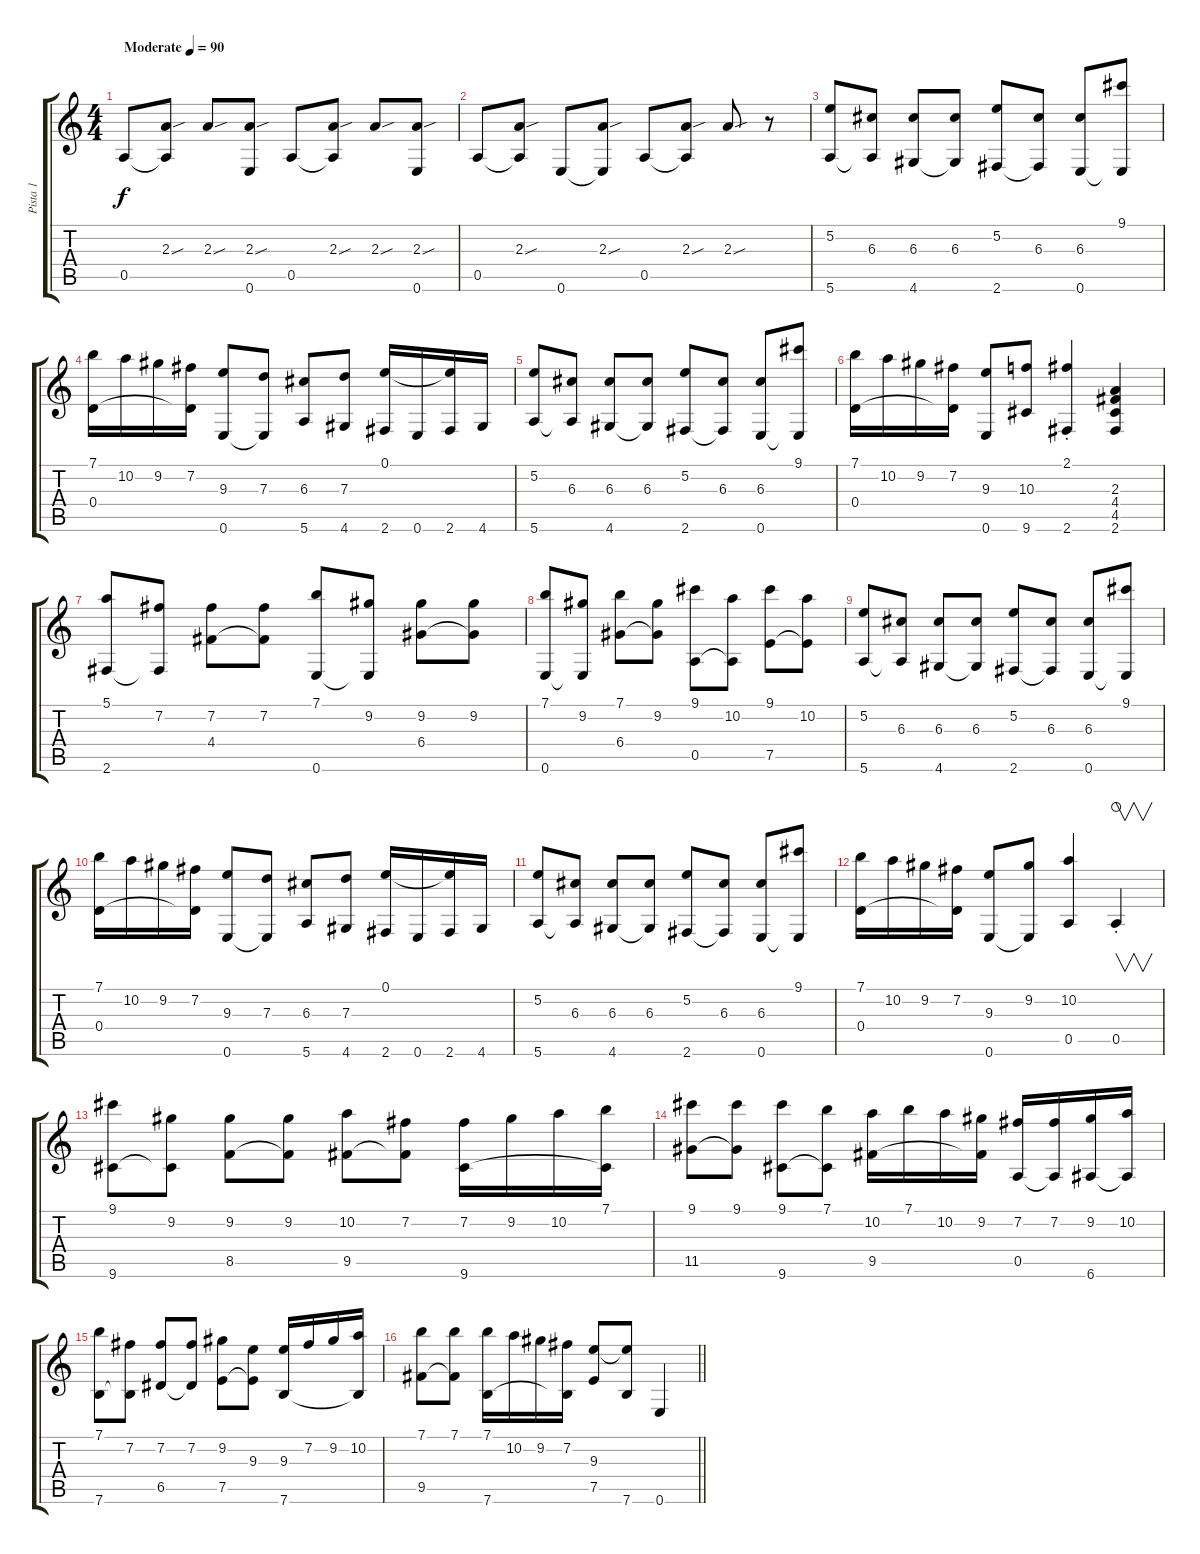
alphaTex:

\track ("Pista 1" "Pista 1") {instrument acousticguitarnylon}
\staff {score tabs}
\tuning (E4 B3 G3 D3 A2 E2) {hide}
\ts (4 4)
\tempo (90 "Moderate")
\clef g2
\ks c
0.5.8{dy f instrument acousticguitarnylon} (2.3{sou} 0.5{t}).8 2.3{sou}.8 (2.3{sou} 0.6).8 0.5.8 (2.3{sou} 0.5{t}).8 2.3{sou}.8 (2.3{sou} 0.6).8 |
0.5.8 (2.3{sou} 0.5{t}).8 0.6.8 (2.3{sou} 0.6{t}).8 0.5.8 (2.3{sou} 0.5{t}).8 2.3{sou}.8 r.8 |
(5.2 5.6).8 (6.3 5.6{t}).8 (6.3 4.6).8 (6.3 4.6{t}).8 (5.2 2.6).8 (6.3 2.6{t}).8 (6.3 0.6).8 (9.1 0.6{t}).8 |
(7.1 0.4).16 10.2.16 9.2.16 (7.2 0.4{t}).16 (9.3 0.6).8 (7.3 0.6{t}).8 (6.3 5.6).8 (7.3 4.6).8 (0.1 2.6).16 0.6.16 (0.1{t} 2.6).16 4.6.16 |
(5.2 5.6).8 (6.3 5.6{t}).8 (6.3 4.6).8 (6.3 4.6{t}).8 (5.2 2.6).8 (6.3 2.6{t}).8 (6.3 0.6).8 (9.1 0.6{t}).8 |
(7.1 0.4).16 10.2.16 9.2.16 (7.2 0.4{t}).16 (9.3 0.6).8 (10.3 9.6).8 (2.1 2.6{st}).4 (2.3 4.4 4.5 2.6).4 |
(5.1 2.6).8 (7.2 2.6{t}).8 (7.2 4.4).8 (7.2 4.4{t}).8 (7.1 0.6).8 (9.2 0.6{t}).8 (9.2 6.4).8 (9.2 6.4{t}).8 |
(7.1 0.6).8 (9.2 0.6{t}).8 (7.1 6.4).8 (9.2 6.4{t}).8 (9.1 0.5).8 (10.2 0.5{t}).8 (9.1 7.5).8 (10.2 7.5{t}).8 |
(5.2 5.6).8 (6.3 5.6{t}).8 (6.3 4.6).8 (6.3 4.6{t}).8 (5.2 2.6).8 (6.3 2.6{t}).8 (6.3 0.6).8 (9.1 0.6{t}).8 |
(7.1 0.4).16 10.2.16 9.2.16 (7.2 0.4{t}).16 (9.3 0.6).8 (7.3 0.6{t}).8 (6.3 5.6).8 (7.3 4.6).8 (0.1 2.6).16 0.6.16 (0.1{t} 2.6).16 4.6.16 |
(5.2 5.6).8 (6.3 5.6{t}).8 (6.3 4.6).8 (6.3 4.6{t}).8 (5.2 2.6).8 (6.3 2.6{t}).8 (6.3 0.6).8 (9.1 0.6{t}).8 |
(7.1 0.4).16 10.2.16 9.2.16 (7.2 0.4{t}).16 (9.3 0.6).8 (9.2 0.6{t}).8 (10.2 0.5).4 0.5{st}.4{v waho} |
(9.1 9.6).8 (9.2 9.6{t}).8 (9.2 8.5).8 (9.2 8.5{t}).8 (10.2 9.5).8 (7.2 9.5{t}).8 (7.2 9.6).16 9.2.16 10.2.16 (7.1 9.6{t}).16 |
(9.1 11.5).8 (9.1 11.5{t}).8 (9.1 9.6).8 (7.1 9.6{t}).8 (10.2 9.5).16 7.1.16 10.2.16 (9.2 9.5{t}).16 (7.2 0.5).16 (7.2 0.5{t}).16 (9.2 6.6).16 (10.2 6.6{t}).16 |
(7.1 7.6).8 (7.2 7.6{t}).8 (7.2 6.5).8 (7.2 6.5{t}).8 (9.2 7.5).8 (9.3 7.5{t}).8 (9.3 7.6).16 7.2.16 9.2.16 (10.2 7.6{t}).16 |
\barLineRight lightlight
(7.1 9.5).8 (7.1 9.5{t}).8 (7.1 7.6).16 10.2.16 9.2.16 (7.2 7.6{t}).16 (9.3 7.5).8 (9.3{t} 7.6).8 0.6.4
